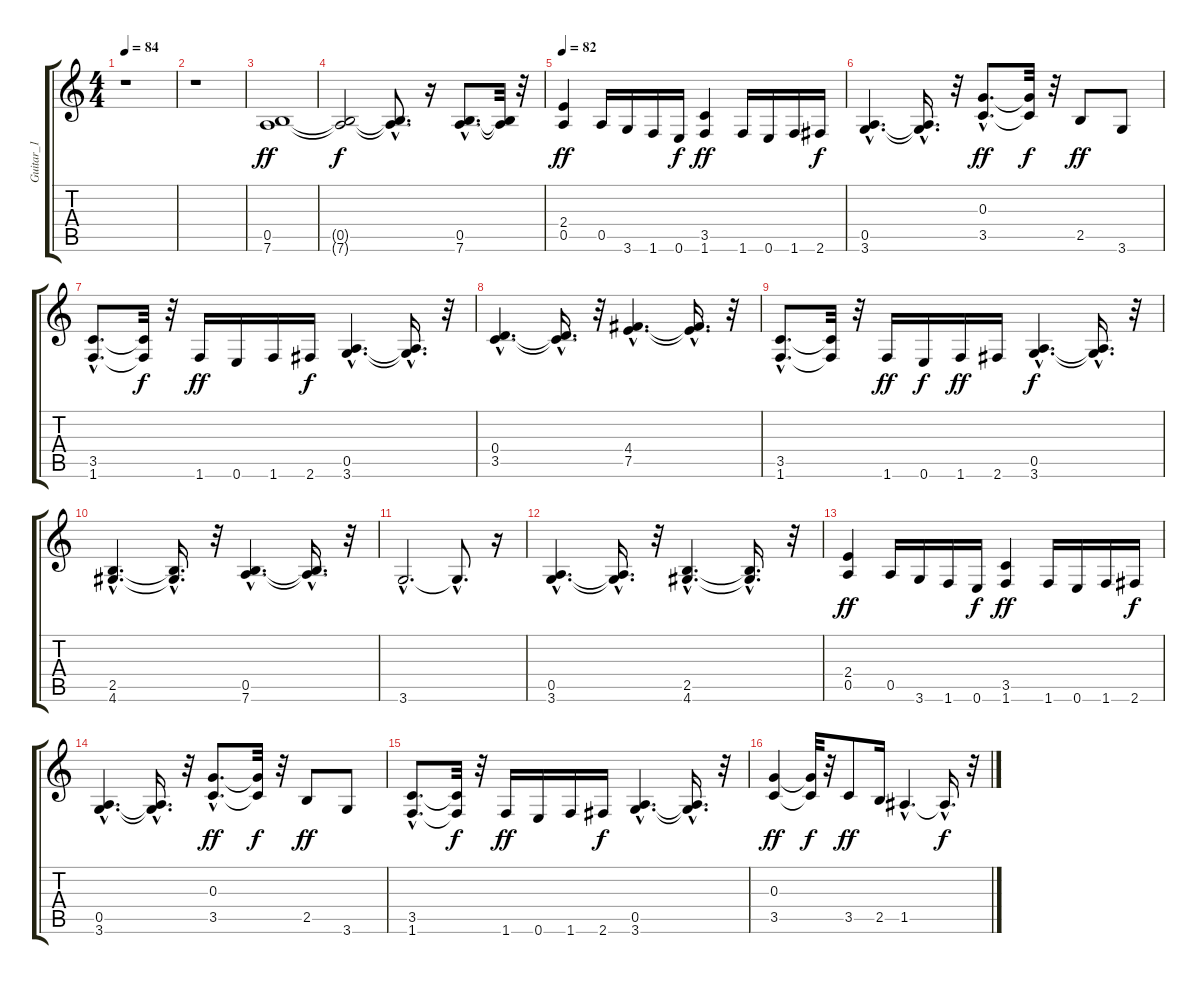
\track ("Guitar_1" "Guitar_1") {instrument acousticguitarsteel}
\staff {score tabs}
\tuning (E4 B3 G3 D3 A2 E2) {hide}
\ts (4 4)
\tempo 84
\clef g2
\ks c
r.1{dy f} |
r.1 |
(0.5 7.6).1{dy ff} |
(0.5{t} 7.6{t}).2{dy f} (0.5{hac t} 7.6{hac t}).8{d} r.16 (0.5{hac} 7.6{hac}).8{d} (0.5{t} 7.6{t}).32 r.32 |
\tempo 82
(2.4 0.5).4{dy ff balance 11} 0.5.16 3.6.16 1.6.16 0.6.16{dy f} (3.5 1.6).4{dy ff} 1.6.16 0.6.16 1.6.16 2.6.16{dy f} |
(0.5{hac} 3.6{hac}).4{d} (0.5{hac t} 3.6{hac t}).16{d} r.32 (0.3{hac} 3.5{hac}).8{d dy ff} (0.3{t} 3.5{t}).32{dy f} r.32 2.5.8{dy ff} 3.6.8 |
(3.5{hac} 1.6{hac}).8{d} (3.5{t} 1.6{t}).32{dy f} r.32 1.6.16{dy ff} 0.6.16 1.6.16 2.6.16{dy f} (0.5{hac} 3.6{hac}).4{d} (0.5{hac t} 3.6{hac t}).16{d} r.32 |
(0.4{hac} 3.5{hac}).4{d} (0.4{hac t} 3.5{hac t}).16{d} r.32 (4.4{hac} 7.5{hac}).4{d} (4.4{hac t} 7.5{hac t}).16{d} r.32 |
(3.5{hac} 1.6{hac}).8{d} (3.5{t} 1.6{t}).32 r.32 1.6.16{dy ff} 0.6.16{dy f} 1.6.16{dy ff} 2.6.16 (0.5{hac} 3.6{hac}).4{d dy f} (0.5{hac t} 3.6{hac t}).16{d} r.32 |
(2.5{hac} 4.6{hac}).4{d} (2.5{hac t} 4.6{hac t}).16{d} r.32 (0.5{hac} 7.6{hac}).4{d} (0.5{hac t} 7.6{hac t}).16{d} r.32 |
3.6{hac}.2{d} 3.6{hac t}.8{d} r.16 |
(0.5{hac} 3.6{hac}).4{d} (0.5{hac t} 3.6{hac t}).16{d} r.32 (2.5{hac} 4.6{hac}).4{d} (2.5{hac t} 4.6{hac t}).16{d} r.32 |
(2.4 0.5).4{dy ff} 0.5.16 3.6.16 1.6.16 0.6.16{dy f} (3.5 1.6).4{dy ff} 1.6.16 0.6.16 1.6.16 2.6.16{dy f} |
(0.5{hac} 3.6{hac}).4{d} (0.5{hac t} 3.6{hac t}).16{d} r.32 (0.3{hac} 3.5{hac}).8{d dy ff} (0.3{t} 3.5{t}).32{dy f} r.32 2.5.8{dy ff} 3.6.8 |
(3.5{hac} 1.6{hac}).8{d} (3.5{t} 1.6{t}).32{dy f} r.32 1.6.16{dy ff} 0.6.16 1.6.16 2.6.16{dy f} (0.5{hac} 3.6{hac}).4{d} (0.5{hac t} 3.6{hac t}).16{d} r.32 |
(0.3 3.5).4{dy ff} (0.3{t} 3.5{t}).32{dy f} r.32 3.5.8{dy ff} 2.5.16 1.5{hac}.4{d} 1.5{hac t}.16{d dy f} r.32
